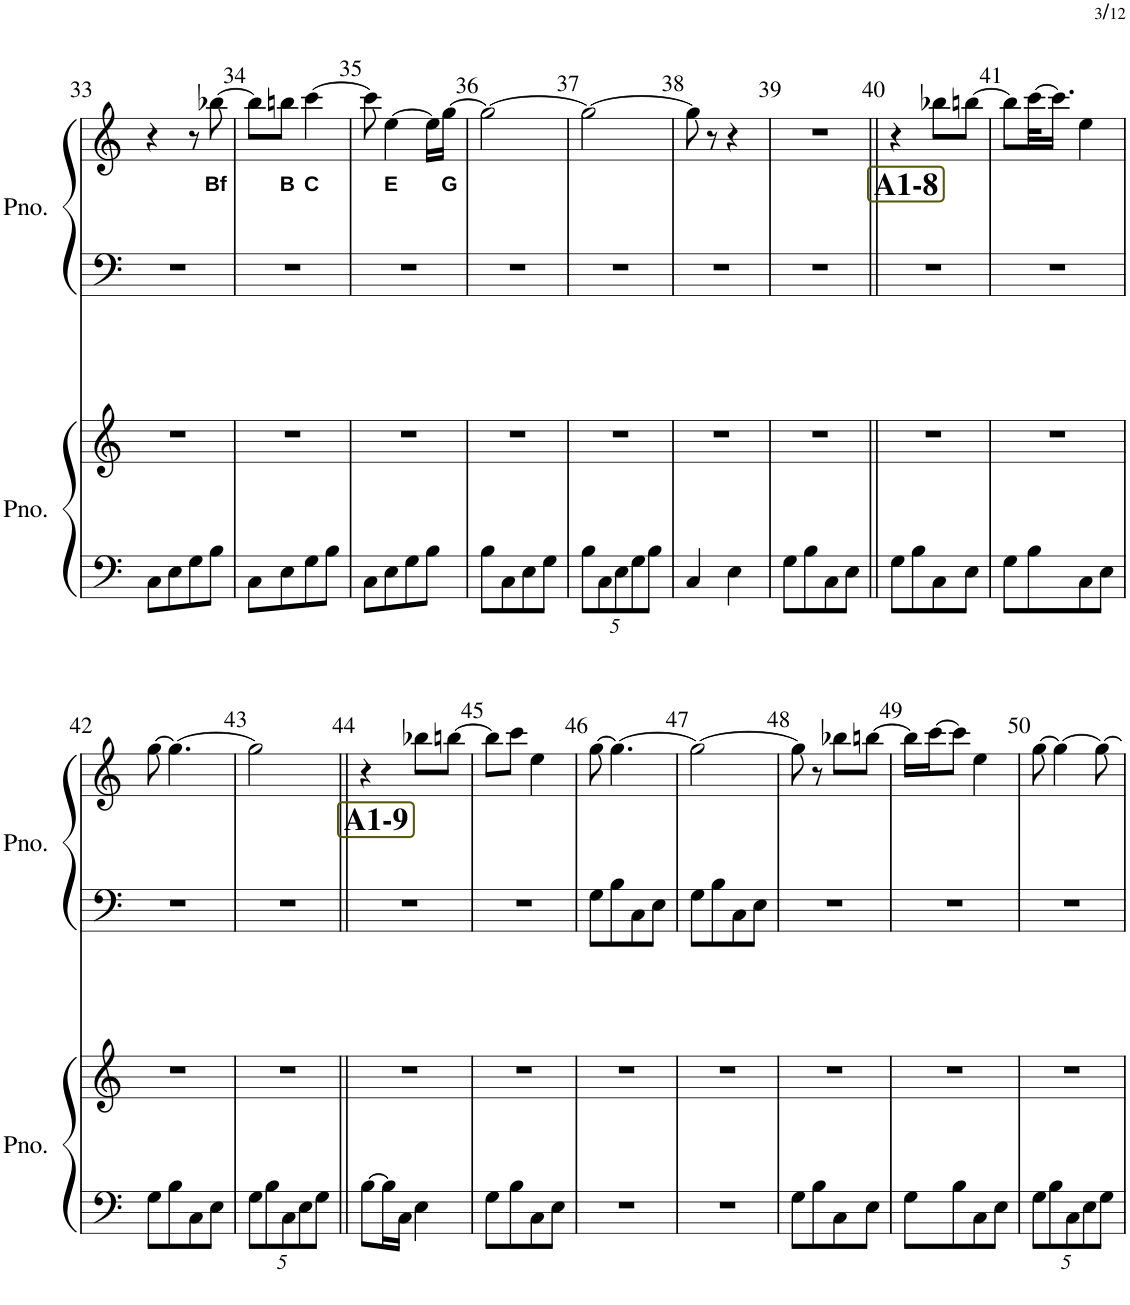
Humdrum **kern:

**kern	**kern	**kern	**kern	**text
*part2	*part2	*part1	*part1	*part1
*staff4	*staff3	*staff2	*staff1	*staff1
*I"ピアノ	*	*I"ピアノ	*	*
!!LO:PB:g=z
*clefF4	*clefG2	*clefF4	*clefG2	*
*k[]	*k[]	*k[]	*k[]	*
*M4/8	*M4/8	*M4/8	*M4/8	*
=33	=33	=33	=33	=33
8C\L	2r	2r	4r	.
8E\	.	.	.	.
8G\	.	.	8r	.
!	!	!	!	!LO:LY:b
8B\J	.	.	[8bb-X\	Bf
=34	=34	=34	=34	=34
8C\L	2r	2r	8bb-\L]	.
!	!	!	!	!LO:LY:b
8E\	.	.	8bbn\J	B
!	!	!	!	!LO:LY:b
8G\	.	.	[4ccc\	C
8B\J	.	.	.	.
=35	=35	=35	=35	=35
8C\L	2r	2r	8ccc\]	.
!	!	!	!	!LO:LY:b
8E\	.	.	[4ee\	E
8G\	.	.	.	.
8B\J	.	.	16ee\LL]	.
!	!	!	!	!LO:LY:b
.	.	.	[16gg\JJ	G
=36	=36	=36	=36	=36
8B\L	2r	2r	2gg\_	.
8C\	.	.	.	.
8E\	.	.	.	.
8G\J	.	.	.	.
=37	=37	=37	=37	=37
*Xbrackettup	*	*	*	*
10B\L	2r	2r	2gg\_	.
10C\	.	.	.	.
10E\	.	.	.	.
10G\	.	.	.	.
10B\J	.	.	.	.
=38	=38	=38	=38	=38
4C/	2r	2r	8gg\]	.
.	.	.	8r	.
4E\	.	.	4r	.
=39	=39	=39	=39	=39
8G\L	2r	2r	2r	.
8B\	.	.	.	.
8C\	.	.	.	.
8E\J	.	.	.	.
!!LO:REH:place=s1:b:B:cj:fs=15:t=A1-8
=40||	=40||	=40||	=40||	=40||
8G\L	2r	2r	4r	.
8B\	.	.	.	.
8C\	.	.	8bb-X\L	.
8E\J	.	.	[8bbn\J	.
=41	=41	=41	=41	=41
8G\L	2r	2r	8bb\L]	.
8B\	.	.	[32ccc\KL	.
.	.	.	16.ccc\JJ]	.
8C\	.	.	4ee\	.
8E\J	.	.	.	.
!!LO:LB:g=z
=42	=42	=42	=42	=42
8G\L	2r	2r	[8gg\	.
8B\	.	.	4.gg\_	.
8C\	.	.	.	.
8E\J	.	.	.	.
=43	=43	=43	=43	=43
10G\L	2r	2r	2gg\]	.
10B\	.	.	.	.
10C\	.	.	.	.
10E\	.	.	.	.
10G\J	.	.	.	.
!!LO:REH:place=s1:b:B:cj:fs=15:t=A1-9
=44||	=44||	=44||	=44||	=44||
[8B\L	2r	2r	4r	.
16B\L]	.	.	.	.
16C\JJ	.	.	.	.
4E\	.	.	8bb-X\L	.
.	.	.	[8bbn\J	.
=45	=45	=45	=45	=45
8G\L	2r	2r	8bb\L]	.
8B\	.	.	8ccc\J	.
8C\	.	.	4ee\	.
8E\J	.	.	.	.
=46	=46	=46	=46	=46
2r	2r	8G\L	[8gg\	.
.	.	8B\	4.gg\_	.
.	.	8C\	.	.
.	.	8E\J	.	.
=47	=47	=47	=47	=47
2r	2r	8G\L	2gg\_	.
.	.	8B\	.	.
.	.	8C\	.	.
.	.	8E\J	.	.
=48	=48	=48	=48	=48
8G\L	2r	2r	8gg\]	.
8B\	.	.	8r	.
8C\	.	.	8bb-X\L	.
8E\J	.	.	[8bbn\J	.
=49	=49	=49	=49	=49
8G\L	2r	2r	16bb\LL]	.
.	.	.	[16ccc\J	.
8B\	.	.	8ccc\J]	.
8C\	.	.	4ee\	.
8E\J	.	.	.	.
=50	=50	=50	=50	=50
10G\L	2r	2r	[8gg\	.
10B\	.	.	.	.
.	.	.	4gg\_	.
10C\	.	.	.	.
10E\	.	.	.	.
.	.	.	8gg\_	.
10G\J	.	.	.	.
=	=	=	=	=
*-	*-	*-	*-	*-
